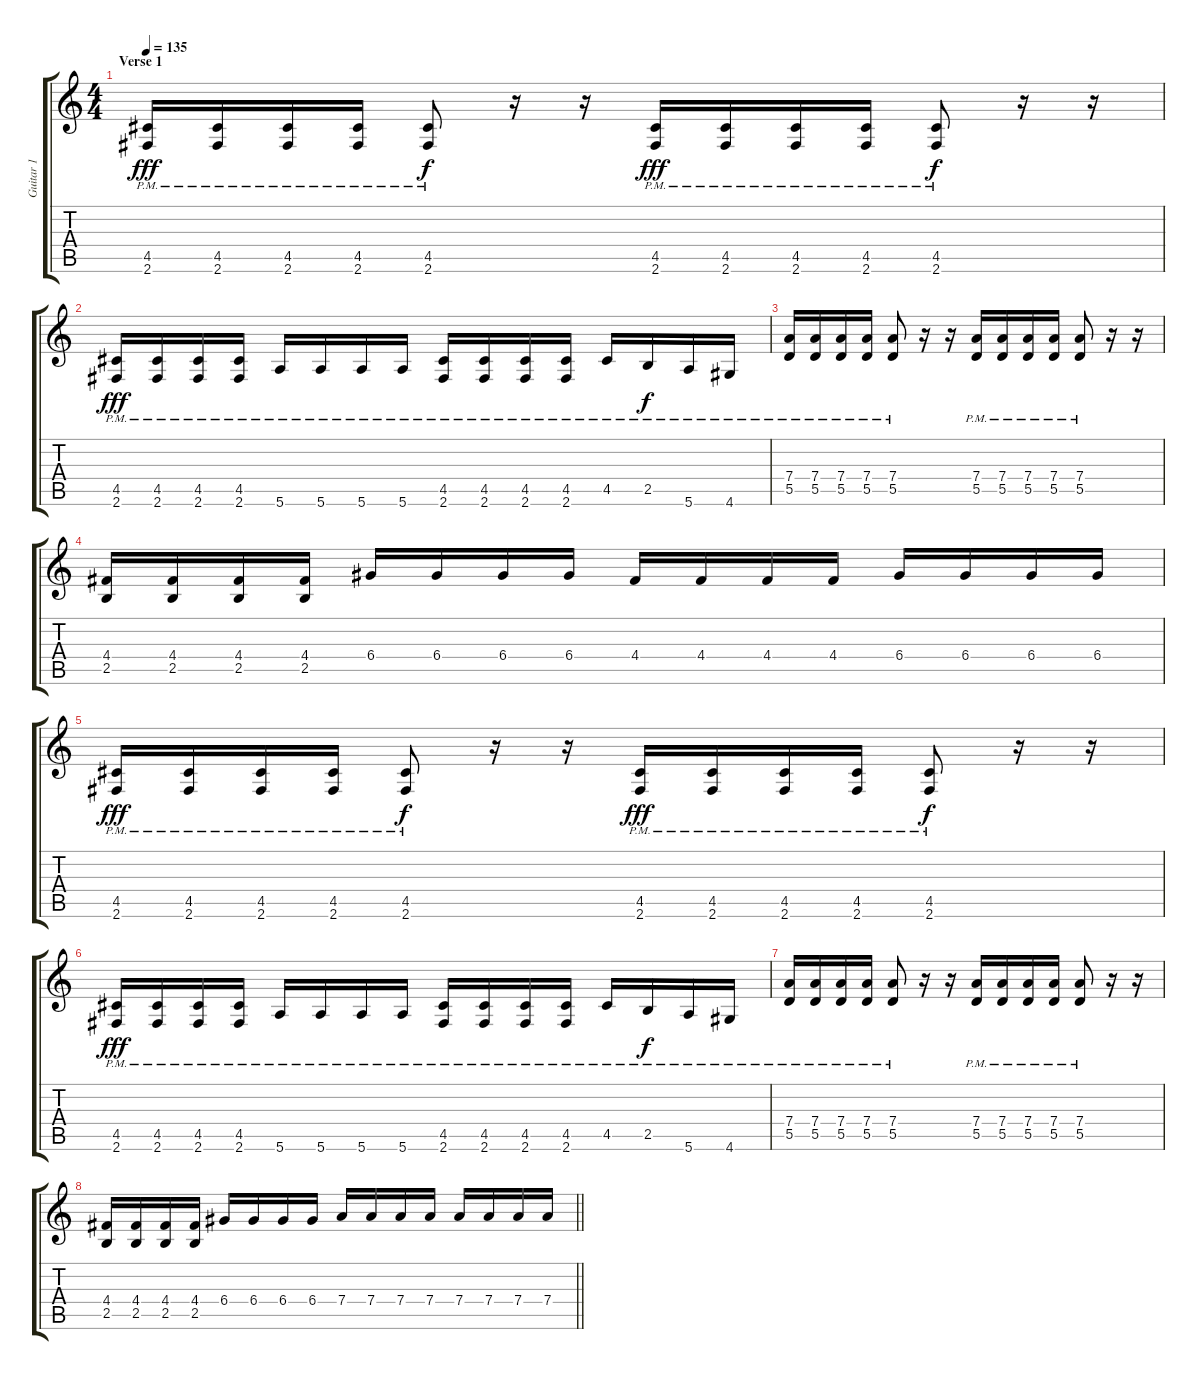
\track ("Guitar 1" "Guitar 1") {instrument distortionguitar}
\staff {score tabs}
\tuning (E4 B3 G3 D3 A2 E2) {hide}
\ts (4 4)
\section ("" "Verse 1")
\tempo 135
\clef g2
\ks c
(4.5{pm} 2.6{pm}).16{dy fff} (4.5{pm} 2.6{pm}).16 (4.5{pm} 2.6{pm}).16 (4.5{pm} 2.6{pm}).16 (4.5{pm} 2.6{pm}).8{dy f} r.16 r.16 (4.5{pm} 2.6{pm}).16{dy fff} (4.5{pm} 2.6{pm}).16 (4.5{pm} 2.6{pm}).16 (4.5{pm} 2.6{pm}).16 (4.5{pm} 2.6{pm}).8{dy f} r.16 r.16 |
(4.5{pm} 2.6{pm}).16{dy fff} (4.5{pm} 2.6{pm}).16 (4.5{pm} 2.6{pm}).16 (4.5{pm} 2.6{pm}).16 5.6{pm}.16 5.6{pm}.16 5.6{pm}.16 5.6{pm}.16 (4.5{pm} 2.6{pm}).16 (4.5{pm} 2.6{pm}).16 (4.5{pm} 2.6{pm}).16 (4.5{pm} 2.6{pm}).16 4.5{pm}.16 2.5{pm}.16{dy f} 5.6{pm}.16 4.6{pm}.16 |
(7.4{pm} 5.5{pm}).16 (7.4{pm} 5.5{pm}).16 (7.4{pm} 5.5{pm}).16 (7.4{pm} 5.5{pm}).16 (7.4{pm} 5.5{pm}).8 r.16 r.16 (7.4{pm} 5.5{pm}).16 (7.4{pm} 5.5{pm}).16 (7.4{pm} 5.5{pm}).16 (7.4{pm} 5.5{pm}).16 (7.4{pm} 5.5{pm}).8 r.16 r.16 |
(4.4 2.5).16 (4.4 2.5).16 (4.4 2.5).16 (4.4 2.5).16 6.4.16 6.4.16 6.4.16 6.4.16 4.4.16 4.4.16 4.4.16 4.4.16 6.4.16 6.4.16 6.4.16 6.4.16 |
(4.5{pm} 2.6{pm}).16{dy fff} (4.5{pm} 2.6{pm}).16 (4.5{pm} 2.6{pm}).16 (4.5{pm} 2.6{pm}).16 (4.5{pm} 2.6{pm}).8{dy f} r.16 r.16 (4.5{pm} 2.6{pm}).16{dy fff} (4.5{pm} 2.6{pm}).16 (4.5{pm} 2.6{pm}).16 (4.5{pm} 2.6{pm}).16 (4.5{pm} 2.6{pm}).8{dy f} r.16 r.16 |
(4.5{pm} 2.6{pm}).16{dy fff} (4.5{pm} 2.6{pm}).16 (4.5{pm} 2.6{pm}).16 (4.5{pm} 2.6{pm}).16 5.6{pm}.16 5.6{pm}.16 5.6{pm}.16 5.6{pm}.16 (4.5{pm} 2.6{pm}).16 (4.5{pm} 2.6{pm}).16 (4.5{pm} 2.6{pm}).16 (4.5{pm} 2.6{pm}).16 4.5{pm}.16 2.5{pm}.16{dy f} 5.6{pm}.16 4.6{pm}.16 |
(7.4{pm} 5.5{pm}).16 (7.4{pm} 5.5{pm}).16 (7.4{pm} 5.5{pm}).16 (7.4{pm} 5.5{pm}).16 (7.4{pm} 5.5{pm}).8 r.16 r.16 (7.4{pm} 5.5{pm}).16 (7.4{pm} 5.5{pm}).16 (7.4{pm} 5.5{pm}).16 (7.4{pm} 5.5{pm}).16 (7.4{pm} 5.5{pm}).8 r.16 r.16 |
\barLineRight lightlight
(4.4 2.5).16 (4.4 2.5).16 (4.4 2.5).16 (4.4 2.5).16 6.4.16 6.4.16 6.4.16 6.4.16 7.4.16 7.4.16 7.4.16 7.4.16 7.4.16 7.4.16 7.4.16 7.4.16
